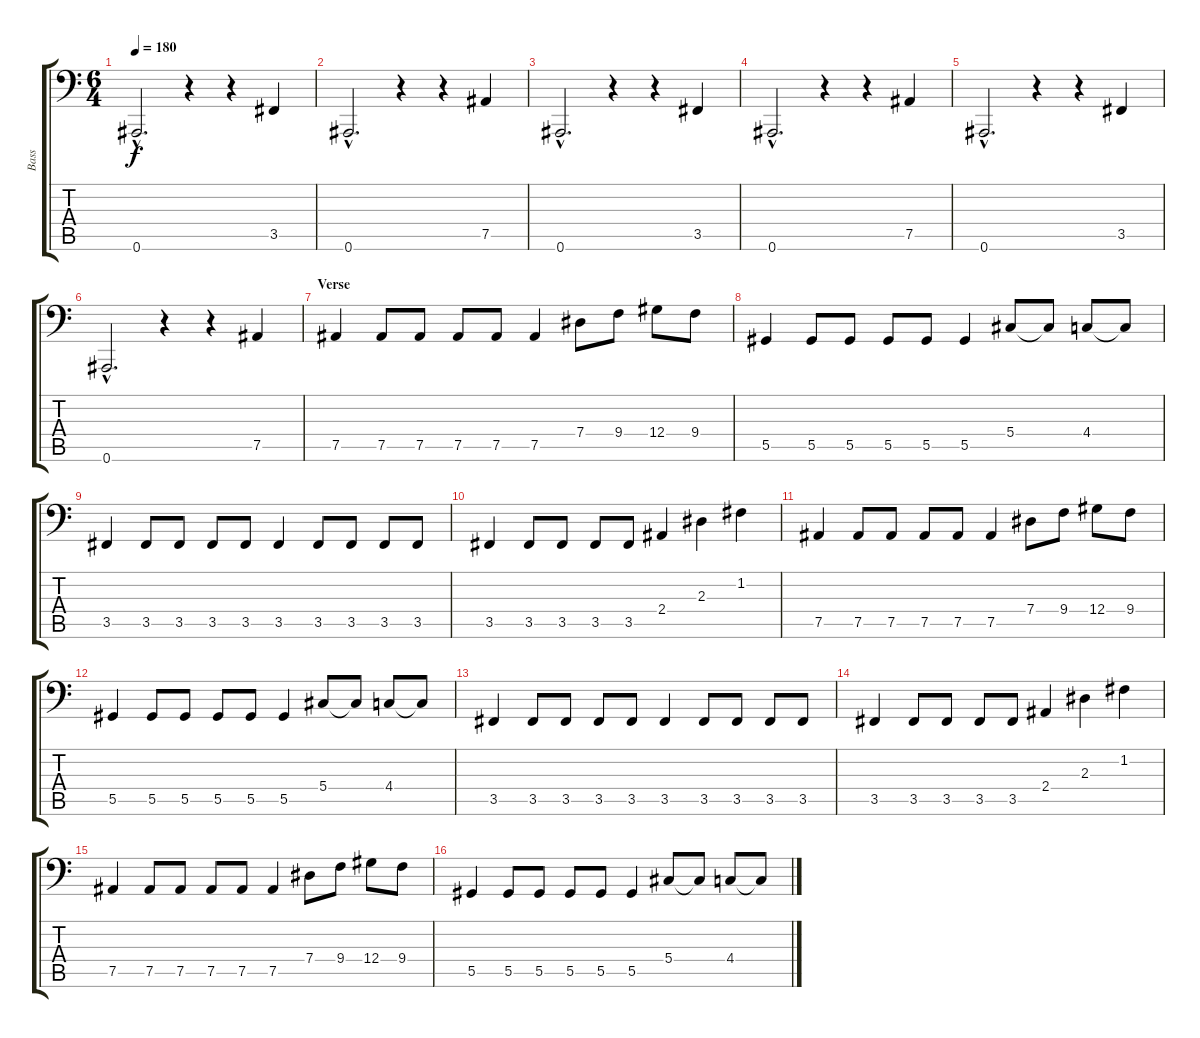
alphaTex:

\track ("Bass" "Bass") {instrument electricbassfinger}
\staff {score tabs}
\tuning (Bb2 F2 Db2 Ab1 Eb1 Bb0) {hide}
\ts (6 4)
\tempo 180
\clef f4
\ks c
0.6{hac}.2{d dy f} r.4 r.4 3.5.4 |
0.6{hac}.2{d} r.4 r.4 7.5.4 |
0.6{hac}.2{d} r.4 r.4 3.5.4 |
0.6{hac}.2{d} r.4 r.4 7.5.4 |
0.6{hac}.2{d} r.4 r.4 3.5.4 |
0.6{hac}.2{d} r.4 r.4 7.5.4 |
\section ("" "Verse")
7.5.4 7.5.8 7.5.8 7.5.8 7.5.8 7.5.4 7.4.8 9.4.8 12.4.8 9.4.8 |
5.5.4 5.5.8 5.5.8 5.5.8 5.5.8 5.5.4 5.4.8 5.4{t}.8 4.4.8 4.4{t}.8 |
3.5.4 3.5.8 3.5.8 3.5.8 3.5.8 3.5.4 3.5.8 3.5.8 3.5.8 3.5.8 |
3.5.4 3.5.8 3.5.8 3.5.8 3.5.8 2.4.4 2.3.4 1.2.4 |
7.5.4 7.5.8 7.5.8 7.5.8 7.5.8 7.5.4 7.4.8 9.4.8 12.4.8 9.4.8 |
5.5.4 5.5.8 5.5.8 5.5.8 5.5.8 5.5.4 5.4.8 5.4{t}.8 4.4.8 4.4{t}.8 |
3.5.4 3.5.8 3.5.8 3.5.8 3.5.8 3.5.4 3.5.8 3.5.8 3.5.8 3.5.8 |
3.5.4 3.5.8 3.5.8 3.5.8 3.5.8 2.4.4 2.3.4 1.2.4 |
7.5.4 7.5.8 7.5.8 7.5.8 7.5.8 7.5.4 7.4.8 9.4.8 12.4.8 9.4.8 |
5.5.4 5.5.8 5.5.8 5.5.8 5.5.8 5.5.4 5.4.8 5.4{t}.8 4.4.8 4.4{t}.8
